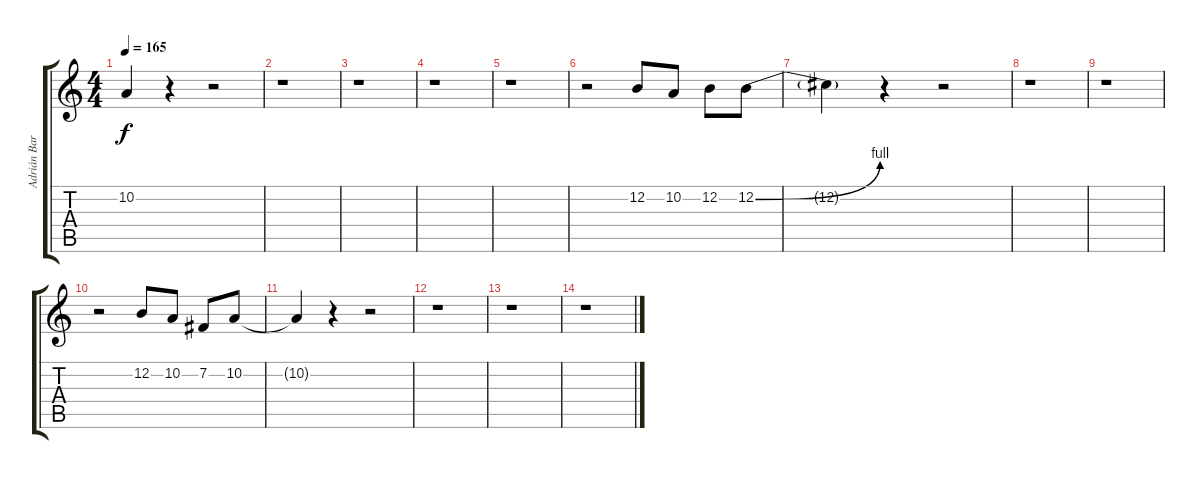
\track ("Adrián Barilari" "Adrián Bar") {instrument sopranosax}
\staff {score tabs}
\tuning (E4 B3 G3 D3 A2 E2) {hide}
\ts (4 4)
\tempo 165
\clef g2
\ks c
10.2{t}.4{dy f} r.4 r.2 |
r.1 |
r.1 |
r.1 |
r.1 |
r.2 12.2.8 10.2.8 12.2.8 12.2{be (bend 0 0 60 4)}.8 |
12.2{t}.4{volume 12} r.4 r.2 |
r.1 |
r.1{volume 8} |
r.2 12.2.8 10.2.8 7.2.8 10.2.8 |
10.2{t}.4{volume 4} r.4 r.2 |
r.1 |
r.1{volume 0} |
r.1
